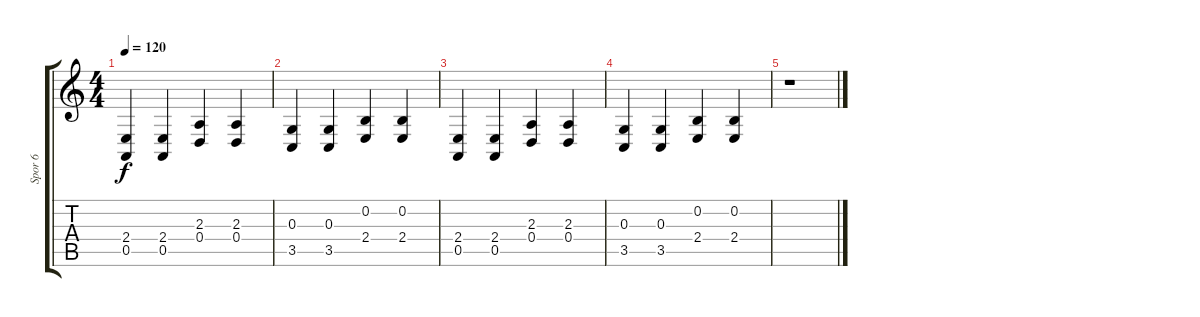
\track ("Spor 6" "Spor 6") {instrument pad2warm}
\staff {score tabs}
\tuning (E4 B3 G3 D3 A2 E2) {hide}
\ts (4 4)
\tempo 120
\clef g2
\ks c
(2.4 0.5).4{dy f} (2.4 0.5).4 (2.3 0.4).4 (2.3 0.4).4 |
(0.3 3.5).4 (0.3 3.5).4 (0.2 2.4).4 (0.2 2.4).4 |
(2.4 0.5).4 (2.4 0.5).4 (2.3 0.4).4 (2.3 0.4).4 |
(0.3 3.5).4 (0.3 3.5).4 (0.2 2.4).4 (0.2 2.4).4 |
r.1
